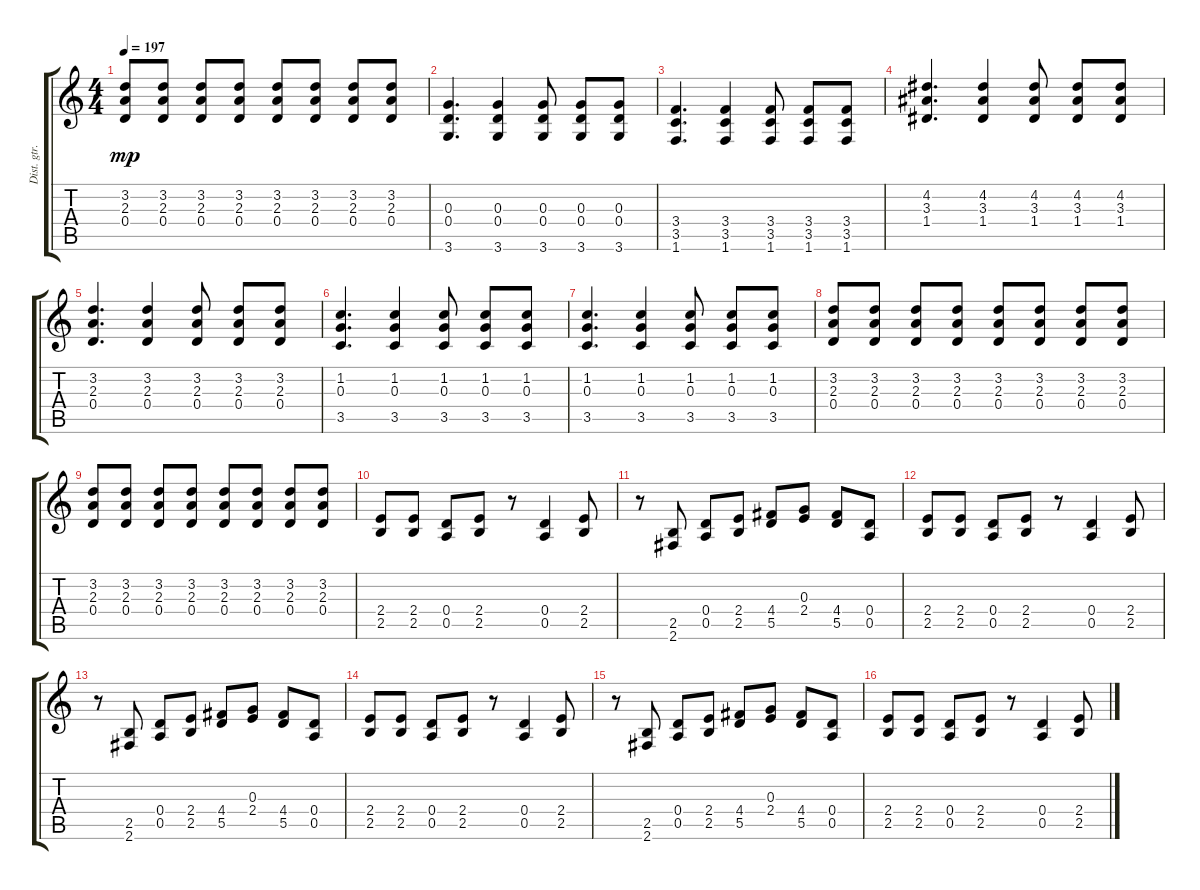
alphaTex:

\track ("Dist. gtr." "Dist. gtr.") {instrument distortionguitar}
\staff {score tabs}
\tuning (E4 B3 G3 D3 A2 E2) {hide}
\ts (4 4)
\tempo 197
\clef g2
\ks c
(3.2 2.3 0.4).8{dy mp} (3.2 2.3 0.4).8 (3.2 2.3 0.4).8 (3.2 2.3 0.4).8 (3.2 2.3 0.4).8 (3.2 2.3 0.4).8 (3.2 2.3 0.4).8 (3.2 2.3 0.4).8 |
(0.3 0.4 3.6).4{d} (0.3 0.4 3.6).4 (0.3 0.4 3.6).8 (0.3 0.4 3.6).8 (0.3 0.4 3.6).8 |
(3.4 3.5 1.6).4{d} (3.4 3.5 1.6).4 (3.4 3.5 1.6).8 (3.4 3.5 1.6).8 (3.4 3.5 1.6).8 |
(4.2 3.3 1.4).4{d} (4.2 3.3 1.4).4 (4.2 3.3 1.4).8 (4.2 3.3 1.4).8 (4.2 3.3 1.4).8 |
(3.2 2.3 0.4).4{d} (3.2 2.3 0.4).4 (3.2 2.3 0.4).8 (3.2 2.3 0.4).8 (3.2 2.3 0.4).8 |
(1.2 0.3 3.5).4{d} (1.2 0.3 3.5).4 (1.2 0.3 3.5).8 (1.2 0.3 3.5).8 (1.2 0.3 3.5).8 |
(1.2 0.3 3.5).4{d} (1.2 0.3 3.5).4 (1.2 0.3 3.5).8 (1.2 0.3 3.5).8 (1.2 0.3 3.5).8 |
(3.2 2.3 0.4).8 (3.2 2.3 0.4).8 (3.2 2.3 0.4).8 (3.2 2.3 0.4).8 (3.2 2.3 0.4).8 (3.2 2.3 0.4).8 (3.2 2.3 0.4).8 (3.2 2.3 0.4).8 |
(3.2 2.3 0.4).8 (3.2 2.3 0.4).8 (3.2 2.3 0.4).8 (3.2 2.3 0.4).8 (3.2 2.3 0.4).8 (3.2 2.3 0.4).8 (3.2 2.3 0.4).8 (3.2 2.3 0.4).8 |
(2.4 2.5).8 (2.4 2.5).8 (0.4 0.5).8 (2.4 2.5).8 r.8 (0.4 0.5).4 (2.4 2.5).8 |
r.8 (2.5 2.6).8 (0.4 0.5).8 (2.4 2.5).8 (4.4 5.5).8 (0.3 2.4).8 (4.4 5.5).8 (0.4 0.5).8 |
(2.4 2.5).8 (2.4 2.5).8 (0.4 0.5).8 (2.4 2.5).8 r.8 (0.4 0.5).4 (2.4 2.5).8 |
r.8 (2.5 2.6).8 (0.4 0.5).8 (2.4 2.5).8 (4.4 5.5).8 (0.3 2.4).8 (4.4 5.5).8 (0.4 0.5).8 |
(2.4 2.5).8 (2.4 2.5).8 (0.4 0.5).8 (2.4 2.5).8 r.8 (0.4 0.5).4 (2.4 2.5).8 |
r.8 (2.5 2.6).8 (0.4 0.5).8 (2.4 2.5).8 (4.4 5.5).8 (0.3 2.4).8 (4.4 5.5).8 (0.4 0.5).8 |
(2.4 2.5).8 (2.4 2.5).8 (0.4 0.5).8 (2.4 2.5).8 r.8 (0.4 0.5).4 (2.4 2.5).8
